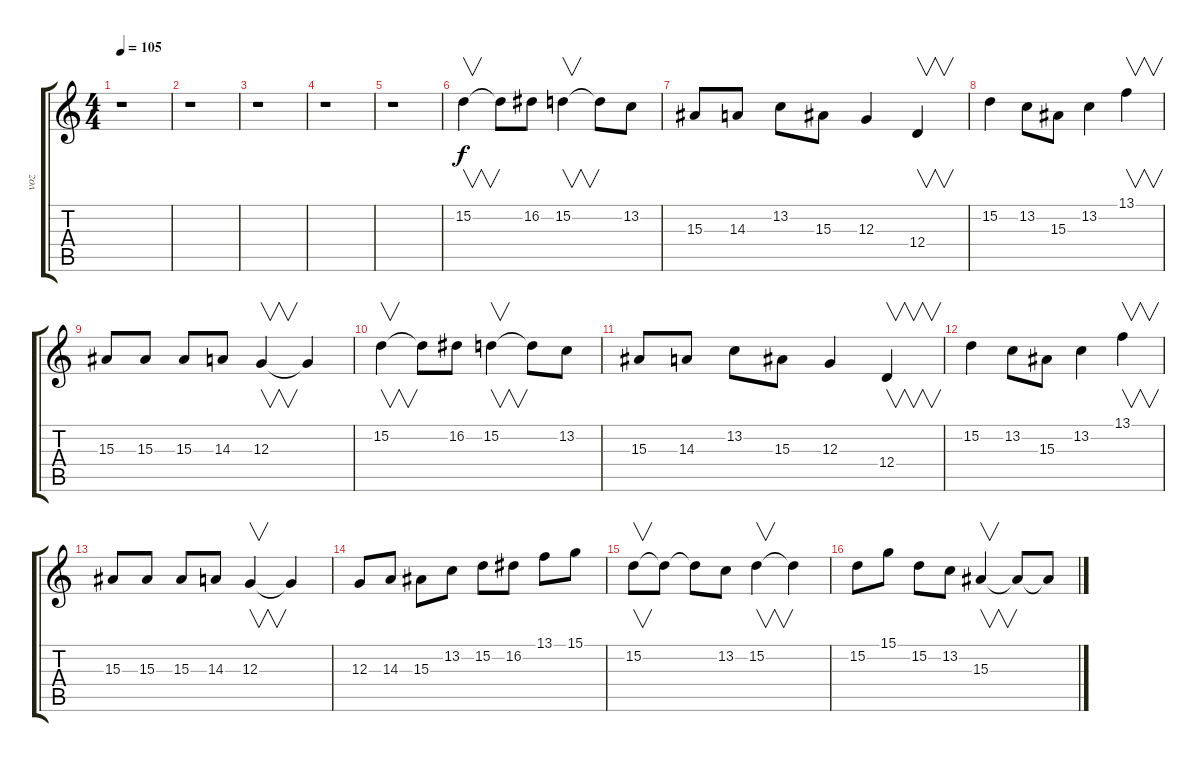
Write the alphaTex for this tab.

\track ("voz" "voz") {instrument sopranosax}
\staff {score tabs}
\tuning (E4 B3 G3 D3 A2 E2) {hide}
\ts (4 4)
\tempo 105
\clef g2
\ks c
r.1{dy f} |
r.1 |
r.1 |
r.1 |
r.1 |
15.2.4{v} 15.2{t}.8 16.2.8 15.2.4{v} 15.2{t}.8 13.2.8 |
15.3.8 14.3.8 13.2.8 15.3.8 12.3.4 12.4.4{v} |
15.2.4 13.2.8 15.3.8 13.2.4 13.1.4{v} |
15.3.8 15.3.8 15.3.8 14.3.8 12.3.4{v} 12.3{t}.4 |
15.2.4{v} 15.2{t}.8 16.2.8 15.2.4{v} 15.2{t}.8 13.2.8 |
15.3.8 14.3.8 13.2.8 15.3.8 12.3.4 12.4.4{v} |
15.2.4 13.2.8 15.3.8 13.2.4 13.1.4{v} |
15.3.8 15.3.8 15.3.8 14.3.8 12.3.4{v} 12.3{t}.4 |
12.3.8 14.3.8 15.3.8 13.2.8 15.2.8 16.2.8 13.1.8 15.1.8 |
15.2.8{v} 15.2{t}.8 15.2{t}.8 13.2.8 15.2.4{v} 15.2{t}.4 |
15.2.8 15.1.8 15.2.8 13.2.8 15.3.4{v} 15.3{t}.8 15.3{t}.8
